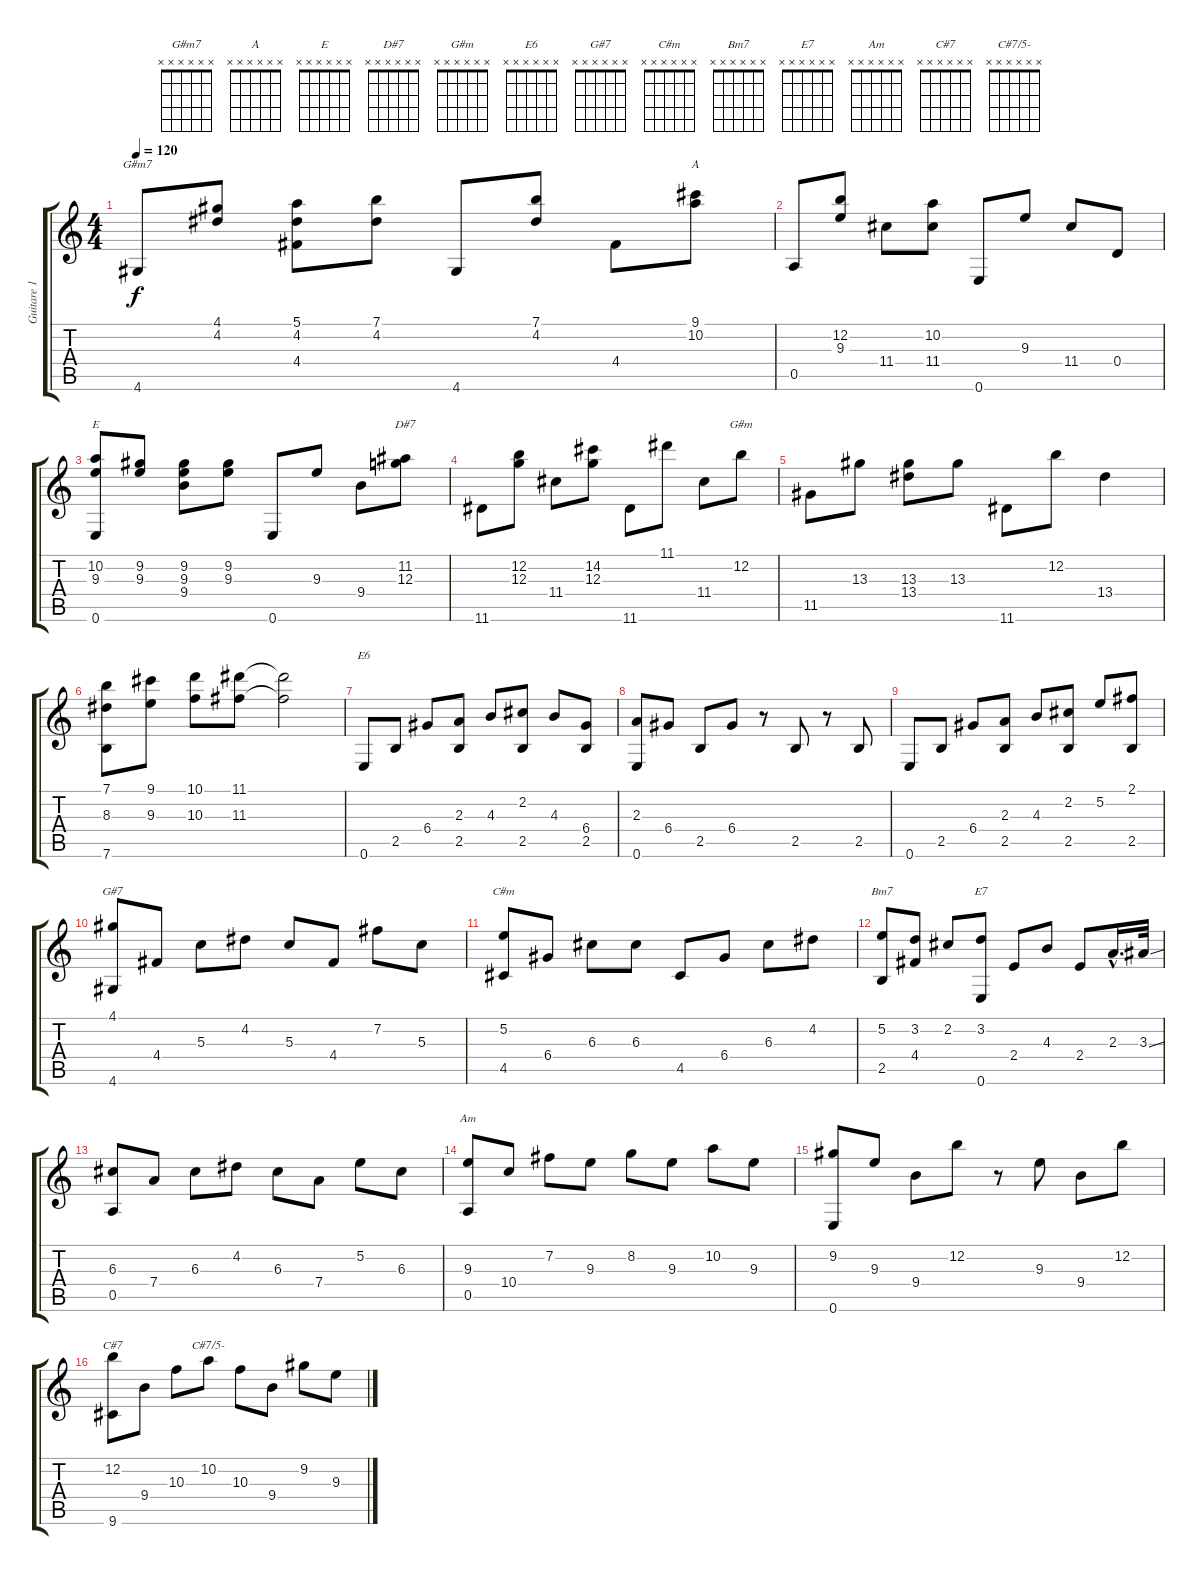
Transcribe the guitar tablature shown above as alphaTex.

\track ("Guitare 1" "Guitare 1") {instrument acousticguitarsteel}
\staff {score tabs}
\tuning (E4 B3 G3 D3 A2 E2) {hide}
\chord ("G#m7" x x x x x x) {firstfret 0}
\chord ("A" x x x x x x) {firstfret 0}
\chord ("E" x x x x x x) {firstfret 0}
\chord ("D#7" x x x x x x) {firstfret 0}
\chord ("G#m" x x x x x x) {firstfret 0}
\chord ("E6" x x x x x x) {firstfret 0}
\chord ("G#7" x x x x x x) {firstfret 0}
\chord ("C#m" x x x x x x) {firstfret 0}
\chord ("Bm7" x x x x x x) {firstfret 0}
\chord ("E7" x x x x x x) {firstfret 0}
\chord ("Am" x x x x x x) {firstfret 0}
\chord ("C#7" x x x x x x) {firstfret 0}
\chord ("C#7/5-" x x x x x x) {firstfret 0}
\ts (4 4)
\tempo 120
\clef g2
\ks c
4.6.8{ch "G#m7" dy f} (4.1 4.2).8 (5.1 4.2 4.4).8 (7.1 4.2).8 4.6.8 (7.1 4.2).8 4.4.8 (9.1 10.2).8{ch "A"} |
0.5.8 (12.2 9.3).8 11.4.8 (10.2 11.4).8 0.6.8 9.3.8 11.4.8 0.4.8 |
(10.2 9.3 0.6).8{ch "E"} (9.2 9.3).8 (9.2 9.3 9.4).8 (9.2 9.3).8 0.6.8 9.3.8 9.4.8 (11.2 12.3).8{ch "D#7"} |
11.6.8 (12.2 12.3).8 11.4.8 (14.2 12.3).8 11.6.8 11.1.8 11.4.8 12.2.8{ch "G#m"} |
11.5.8 13.3.8 (13.3 13.4).8 13.3.8 11.6.8 12.2.8 13.4.4 |
(7.1 8.3 7.6).8 (9.1 9.3).8 (10.1 10.3).8 (11.1 11.3).8 (11.1{t} 11.3{t}).2 |
0.6.8{ch "E6"} 2.5.8 6.4.8 (2.3 2.5).8 4.3.8 (2.2 2.5).8 4.3.8 (6.4 2.5).8 |
(2.3 0.6).8 6.4.8 2.5.8 6.4.8 r.8 2.5.8 r.8 2.5.8 |
0.6.8 2.5.8 6.4.8 (2.3 2.5).8 4.3.8 (2.2 2.5).8 5.2.8 (2.1 2.5).8 |
(4.1 4.6).8{ch "G#7"} 4.4.8 5.3.8 4.2.8 5.3.8 4.4.8 7.2.8 5.3.8 |
(5.2 4.5).8{ch "C#m"} 6.4.8 6.3.8 6.3.8 4.5.8 6.4.8 6.3.8 4.2.8 |
(5.2 2.5).8{ch "Bm7"} (3.2 4.4).8 2.2.8 (3.2 0.6).8{ch "E7"} 2.4.8 4.3.8 2.4.8 2.3{hac}.16{d} 3.3{ss}.32 |
(6.3 0.5).8 7.4.8 6.3.8 4.2.8 6.3.8 7.4.8 5.2.8 6.3.8 |
(9.3 0.5).8{ch "Am"} 10.4.8 7.2.8 9.3.8 8.2.8 9.3.8 10.2.8 9.3.8 |
(9.2 0.6).8 9.3.8 9.4.8 12.2.8 r.8 9.3.8 9.4.8 12.2.8 |
(12.2 9.6).8{ch "C#7"} 9.4.8 10.3.8 10.2.8{ch "C#7/5-"} 10.3.8 9.4.8 9.2.8 9.3.8
